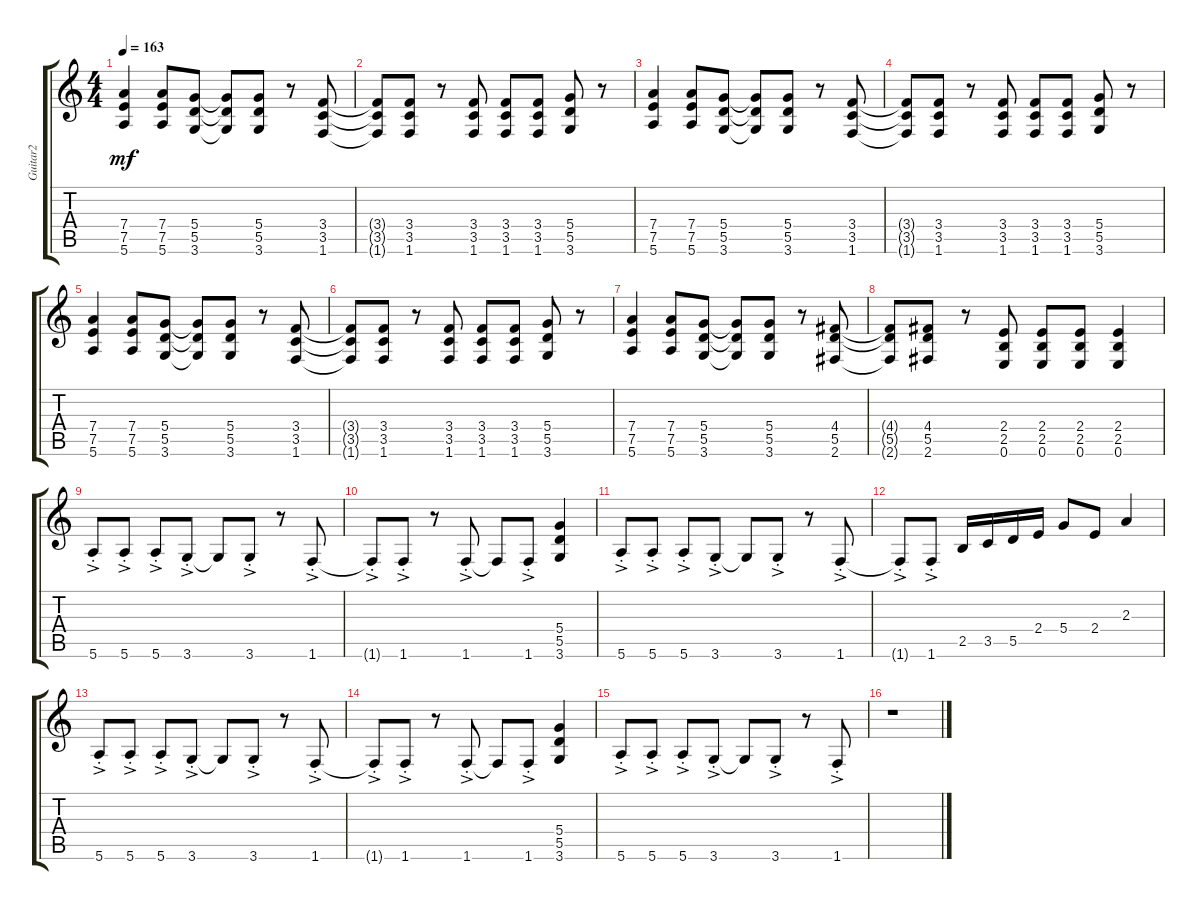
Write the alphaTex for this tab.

\track ("Guitar2" "Guitar2") {instrument electricguitarclean}
\staff {score tabs}
\tuning (E4 B3 G3 D3 A2 E2) {hide}
\ts (4 4)
\tempo 163
\clef g2
\ks c
(7.4 7.5 5.6).4{dy mf} (7.4 7.5 5.6).8 (5.4 5.5 3.6).8 (5.4{t} 5.5{t} 3.6{t}).8 (5.4 5.5 3.6).8 r.8 (3.4 3.5 1.6).8 |
(3.4{t} 3.5{t} 1.6{t}).8 (3.4 3.5 1.6).8 r.8 (3.4 3.5 1.6).8 (3.4 3.5 1.6).8 (3.4 3.5 1.6).8 (5.4 5.5 3.6).8 r.8 |
(7.4 7.5 5.6).4 (7.4 7.5 5.6).8 (5.4 5.5 3.6).8 (5.4{t} 5.5{t} 3.6{t}).8 (5.4 5.5 3.6).8 r.8 (3.4 3.5 1.6).8 |
(3.4{t} 3.5{t} 1.6{t}).8 (3.4 3.5 1.6).8 r.8 (3.4 3.5 1.6).8 (3.4 3.5 1.6).8 (3.4 3.5 1.6).8 (5.4 5.5 3.6).8 r.8 |
(7.4 7.5 5.6).4 (7.4 7.5 5.6).8 (5.4 5.5 3.6).8 (5.4{t} 5.5{t} 3.6{t}).8 (5.4 5.5 3.6).8 r.8 (3.4 3.5 1.6).8 |
(3.4{t} 3.5{t} 1.6{t}).8 (3.4 3.5 1.6).8 r.8 (3.4 3.5 1.6).8 (3.4 3.5 1.6).8 (3.4 3.5 1.6).8 (5.4 5.5 3.6).8 r.8 |
(7.4 7.5 5.6).4 (7.4 7.5 5.6).8 (5.4 5.5 3.6).8 (5.4{t} 5.5{t} 3.6{t}).8 (5.4 5.5 3.6).8 r.8 (4.4 5.5 2.6).8 |
(4.4{t} 5.5{t} 2.6{t}).8 (4.4 5.5 2.6).8 r.8 (2.4 2.5 0.6).8 (2.4 2.5 0.6).8 (2.4 2.5 0.6).8 (2.4 2.5 0.6).4 |
5.6{ac st}.8 5.6{ac st}.8 5.6{ac st}.8 3.6{ac st}.8 3.6{t}.8 3.6{ac st}.8 r.8 1.6{ac st}.8 |
1.6{ac st t}.8 1.6{ac st}.8 r.8 1.6{ac st}.8 1.6{t}.8 1.6{ac st}.8 (5.4 5.5 3.6).4 |
5.6{ac st}.8 5.6{ac st}.8 5.6{ac st}.8 3.6{ac st}.8 3.6{t}.8 3.6{ac st}.8 r.8 1.6{ac st}.8 |
1.6{ac st t}.8 1.6{ac st}.8 2.5.16 3.5.16 5.5.16 2.4.16 5.4.8 2.4.8 2.3.4 |
5.6{ac st}.8 5.6{ac st}.8 5.6{ac st}.8 3.6{ac st}.8 3.6{t}.8 3.6{ac st}.8 r.8 1.6{ac st}.8 |
1.6{ac st t}.8 1.6{ac st}.8 r.8 1.6{ac st}.8 1.6{t}.8 1.6{ac st}.8 (5.4 5.5 3.6).4 |
5.6{ac st}.8 5.6{ac st}.8 5.6{ac st}.8 3.6{ac st}.8 3.6{t}.8 3.6{ac st}.8 r.8 1.6{ac st}.8 |
r.1
